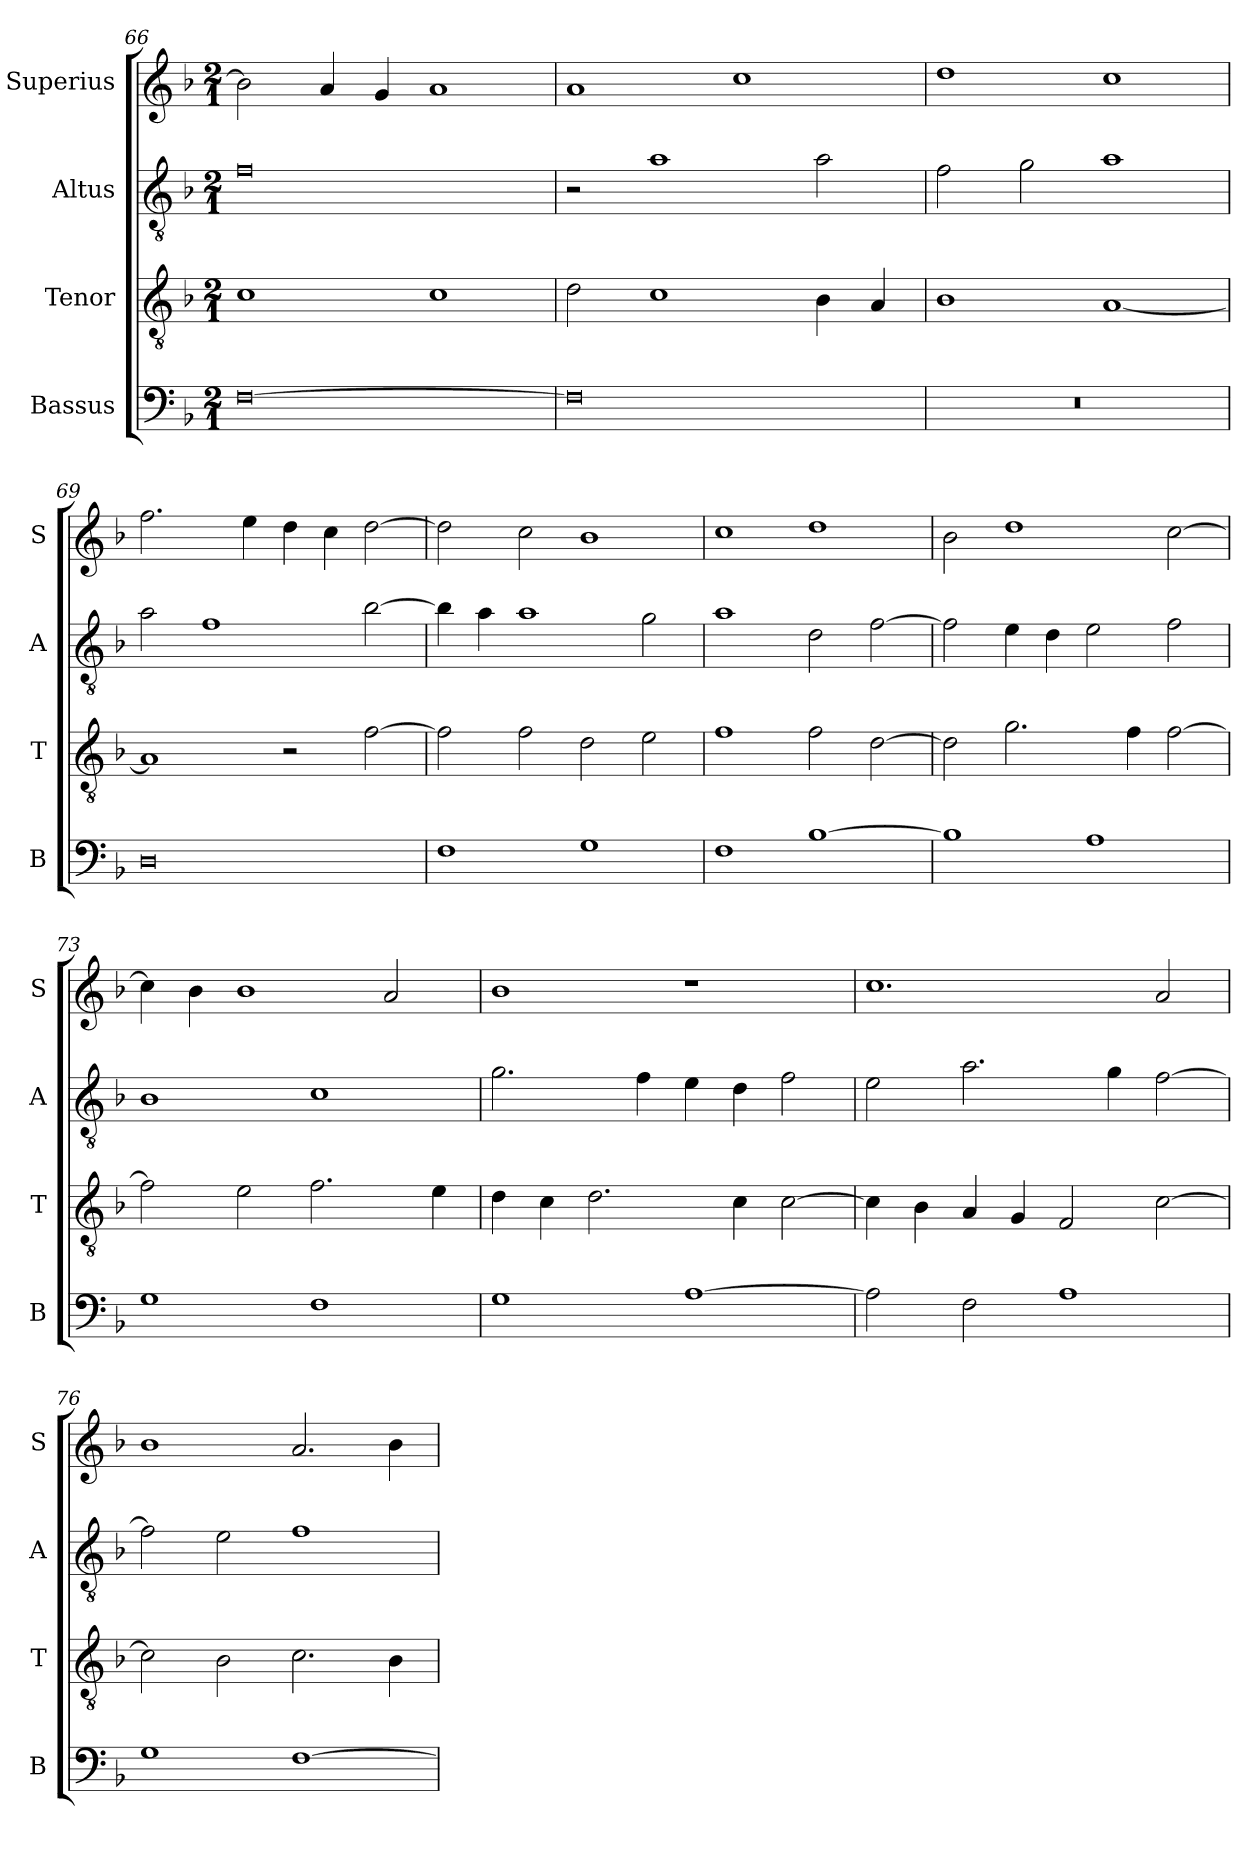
**kern	**kern	**kern	**kern
*part4	*part3	*part2	*part1
*staff4	*staff3	*staff2	*staff1
*I"Bassus	*I"Tenor	*I"Altus	*I"Superius
*I'B	*I'T	*I'A	*I'S
*clefF4	*clefGv2	*clefGv2	*clefG2
*k[b-]	*k[b-]	*k[b-]	*k[b-]
*F:	*F:	*F:	*F:
*M2/1	*M2/1	*M2/1	*M2/1
=66	=66	=66	=66
[0F	1c	0f	2b-]
.	.	.	4a
.	.	.	4g
.	1c	.	1a
=67	=67	=67	=67
0F]	2d	2r	1a
.	1c	1a	.
.	.	.	1cc
.	4B-	2a	.
.	4A	.	.
=68	=68	=68	=68
0r	1B-	2f	1dd
.	.	2g	.
.	[1A	1a	1cc
=69	=69	=69	=69
0D	1A]	2a	2.ff
.	.	1f	.
.	.	.	4ee
.	2r	.	4dd
.	.	.	4cc
.	[2f	[2b-	[2dd
=70	=70	=70	=70
1F	2f]	4b-]	2dd]
.	.	4a	.
.	2f	1a	2cc
1G	2d	.	1b-
.	2e	2g	.
=71	=71	=71	=71
1F	1f	1a	1cc
[1B-	2f	2d	1dd
.	[2d	[2f	.
=72	=72	=72	=72
1B-]	2d]	2f]	2b-
.	2.g	4e	1dd
.	.	4d	.
1A	.	2e	.
.	4f	.	.
.	[2f	2f	[2cc
=73	=73	=73	=73
1G	2f]	1B-	4cc]
.	.	.	4b-
.	2e	.	1b-
1F	2.f	1c	.
.	.	.	2a
.	4e	.	.
=74	=74	=74	=74
1G	4d	2.g	1b-
.	4c	.	.
.	2.d	.	.
.	.	4f	.
[1A	.	4e	1r
.	4c	4d	.
.	[2c	2f	.
=75	=75	=75	=75
2A]	4c]	2e	1.cc
.	4B-	.	.
2F	4A	2.a	.
.	4G	.	.
1A	2F	.	.
.	.	4g	.
.	[2c	[2f	2a
=76	=76	=76	=76
1G	2c]	2f]	1b-
.	2B-	2e	.
[1F	2.c	1f	2.a
.	4B-	.	4b-
=	=	=	=
*-	*-	*-	*-
